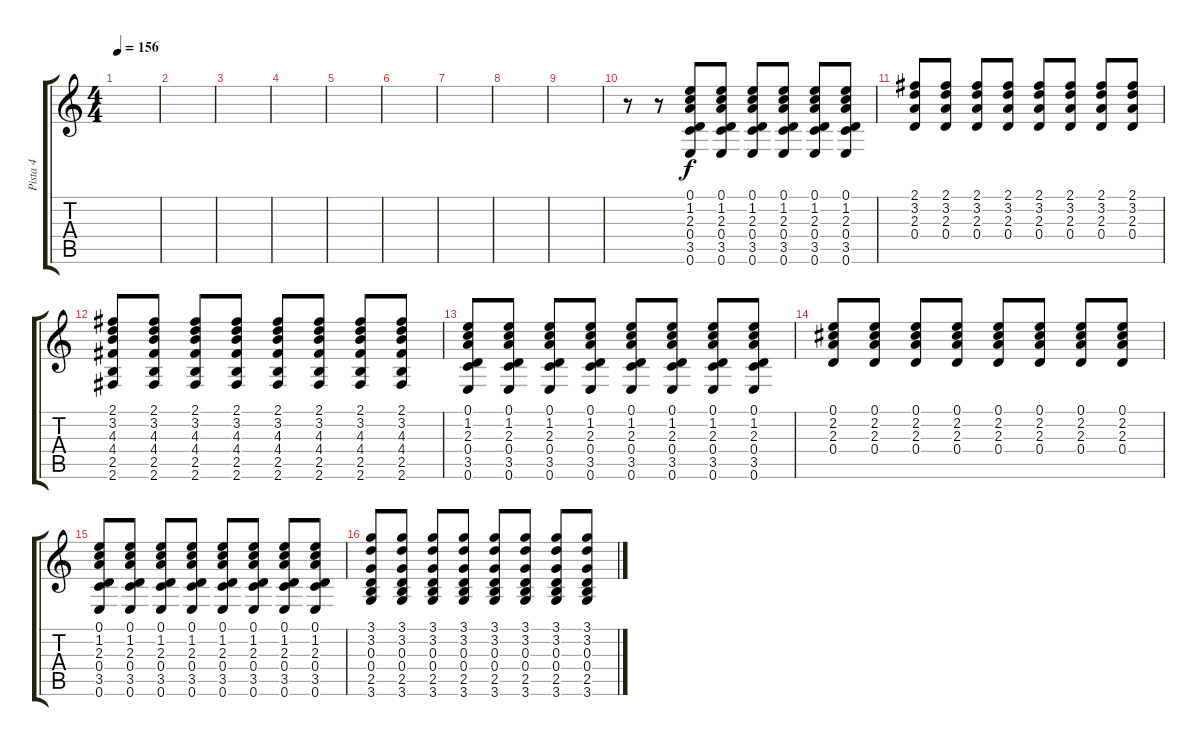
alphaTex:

\track ("Pista 4" "Pista 4") {instrument distortionguitar}
\staff {score tabs}
\tuning (E4 B3 G3 D3 A2 E2) {hide}
\ts (4 4)
\tempo 156
\clef g2
\ks c
|
|
|
|
|
|
|
|
|
r.8 r.8 (0.1 1.2 2.3 0.4 3.5 0.6).8 (0.1 1.2 2.3 0.4 3.5 0.6).8 (0.1 1.2 2.3 0.4 3.5 0.6).8 (0.1 1.2 2.3 0.4 3.5 0.6).8 (0.1 1.2 2.3 0.4 3.5 0.6).8 (0.1 1.2 2.3 0.4 3.5 0.6).8 |
(2.1 3.2 2.3 0.4).8 (2.1 3.2 2.3 0.4).8 (2.1 3.2 2.3 0.4).8 (2.1 3.2 2.3 0.4).8 (2.1 3.2 2.3 0.4).8 (2.1 3.2 2.3 0.4).8 (2.1 3.2 2.3 0.4).8 (2.1 3.2 2.3 0.4).8 |
(2.1 3.2 4.3 4.4 2.5 2.6).8 (2.1 3.2 4.3 4.4 2.5 2.6).8 (2.1 3.2 4.3 4.4 2.5 2.6).8 (2.1 3.2 4.3 4.4 2.5 2.6).8 (2.1 3.2 4.3 4.4 2.5 2.6).8 (2.1 3.2 4.3 4.4 2.5 2.6).8 (2.1 3.2 4.3 4.4 2.5 2.6).8 (2.1 3.2 4.3 4.4 2.5 2.6).8 |
(0.1 1.2 2.3 0.4 3.5 0.6).8 (0.1 1.2 2.3 0.4 3.5 0.6).8 (0.1 1.2 2.3 0.4 3.5 0.6).8 (0.1 1.2 2.3 0.4 3.5 0.6).8 (0.1 1.2 2.3 0.4 3.5 0.6).8 (0.1 1.2 2.3 0.4 3.5 0.6).8 (0.1 1.2 2.3 0.4 3.5 0.6).8 (0.1 1.2 2.3 0.4 3.5 0.6).8 |
(0.1 2.2 2.3 0.4).8 (0.1 2.2 2.3 0.4).8 (0.1 2.2 2.3 0.4).8 (0.1 2.2 2.3 0.4).8 (0.1 2.2 2.3 0.4).8 (0.1 2.2 2.3 0.4).8 (0.1 2.2 2.3 0.4).8 (0.1 2.2 2.3 0.4).8 |
(0.1 1.2 2.3 0.4 3.5 0.6).8 (0.1 1.2 2.3 0.4 3.5 0.6).8 (0.1 1.2 2.3 0.4 3.5 0.6).8 (0.1 1.2 2.3 0.4 3.5 0.6).8 (0.1 1.2 2.3 0.4 3.5 0.6).8 (0.1 1.2 2.3 0.4 3.5 0.6).8 (0.1 1.2 2.3 0.4 3.5 0.6).8 (0.1 1.2 2.3 0.4 3.5 0.6).8 |
(3.1 3.2 0.3 0.4 2.5 3.6).8 (3.1 3.2 0.3 0.4 2.5 3.6).8 (3.1 3.2 0.3 0.4 2.5 3.6).8 (3.1 3.2 0.3 0.4 2.5 3.6).8 (3.1 3.2 0.3 0.4 2.5 3.6).8 (3.1 3.2 0.3 0.4 2.5 3.6).8 (3.1 3.2 0.3 0.4 2.5 3.6).8 (3.1 3.2 0.3 0.4 2.5 3.6).8
